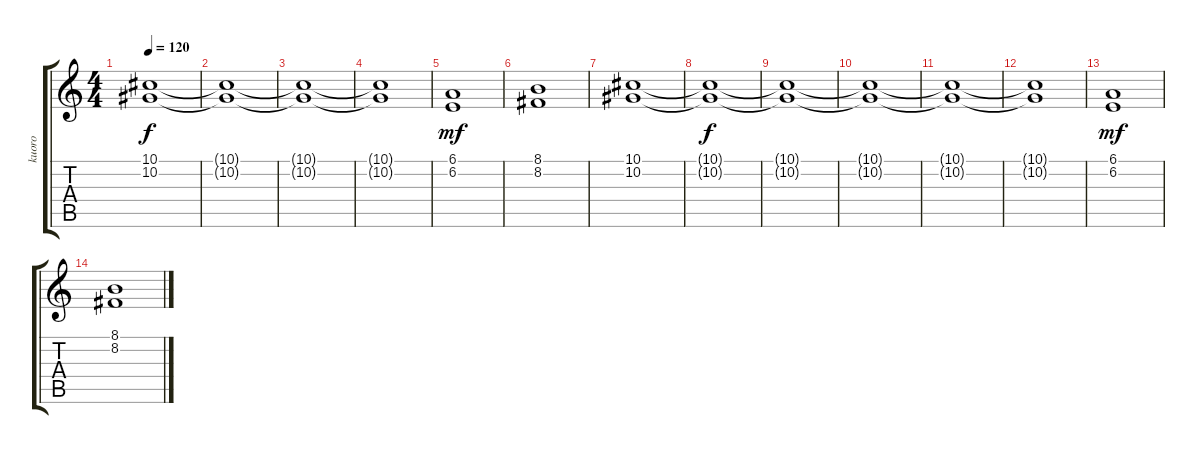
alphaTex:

\track ("kuoro" "kuoro") {instrument choiraahs}
\staff {score tabs}
\tuning (Eb4 Bb3 Gb3 Db3 Ab2 Eb2) {hide}
\ts (4 4)
\tempo 120
\clef g2
\ks c
(10.1{t} 10.2{t}).1{dy f} |
(10.1{t} 10.2{t}).1 |
(10.1{t} 10.2{t}).1 |
(10.1{t} 10.2{t}).1 |
(6.1 6.2).1{dy mf} |
(8.1 8.2).1 |
(10.1 10.2).1 |
(10.1{t} 10.2{t}).1{dy f} |
(10.1{t} 10.2{t}).1 |
(10.1{t} 10.2{t}).1 |
(10.1{t} 10.2{t}).1 |
(10.1{t} 10.2{t}).1 |
(6.1 6.2).1{dy mf} |
(8.1 8.2).1
